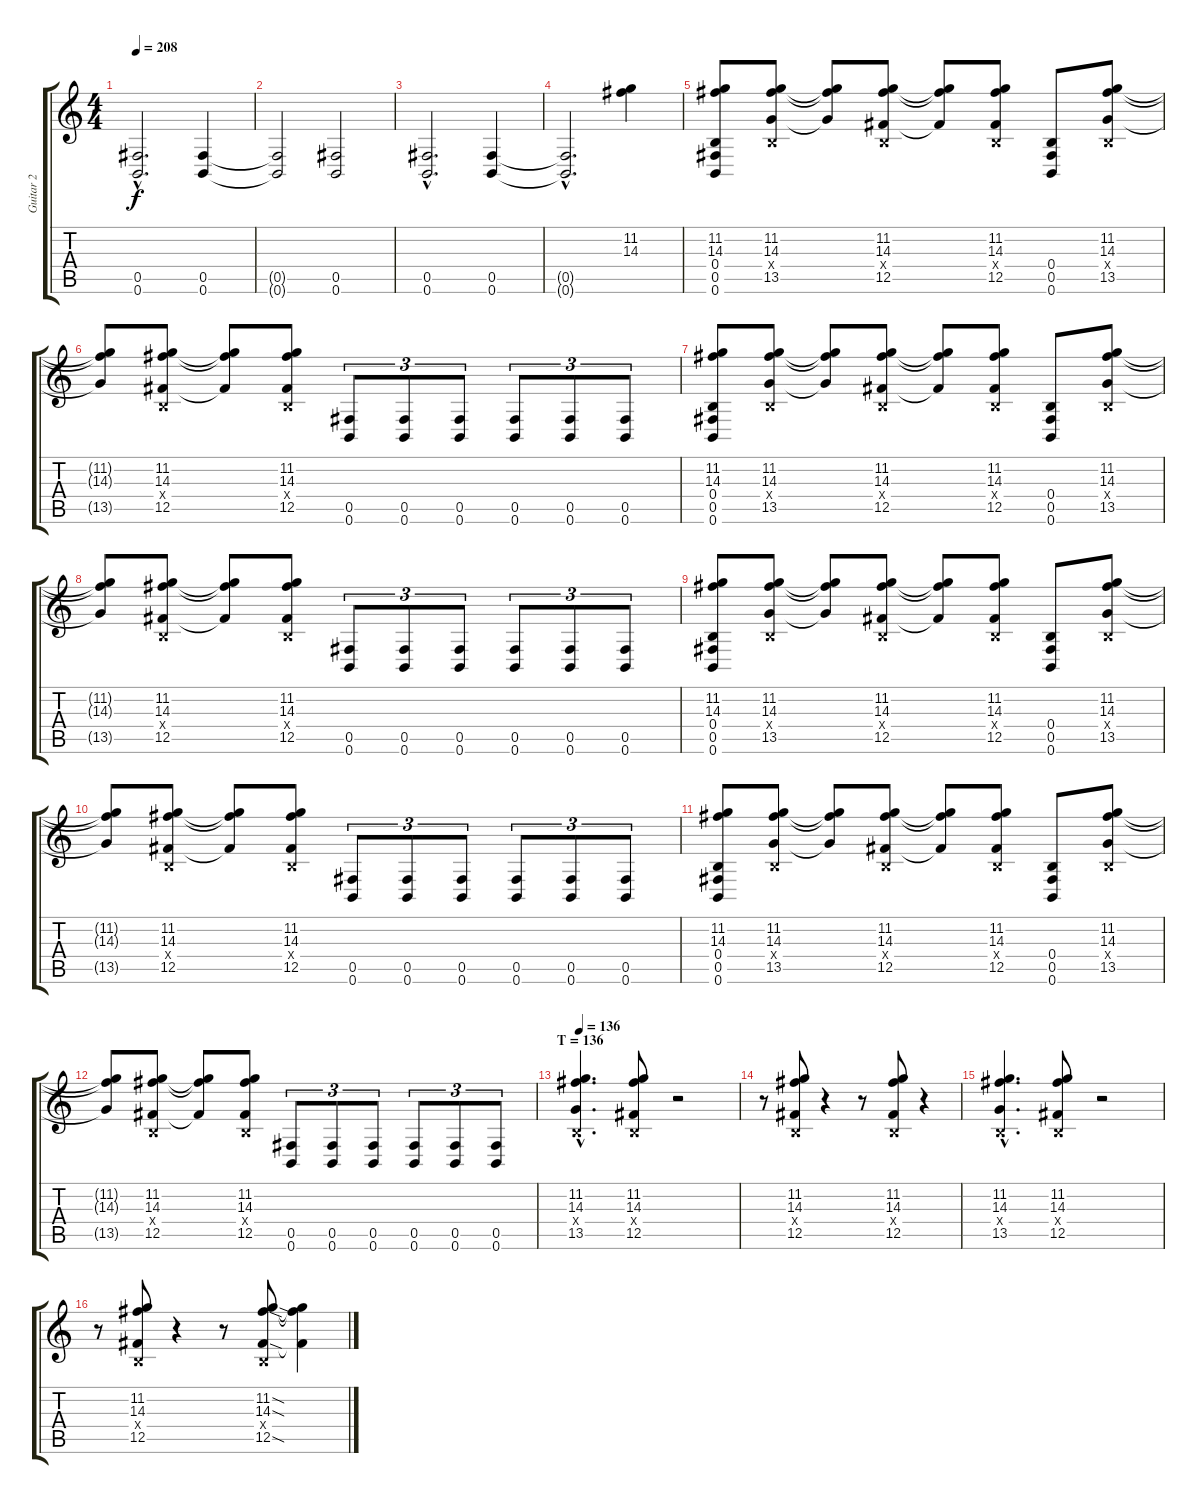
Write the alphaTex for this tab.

\track ("Guitar 2" "Guitar 2") {instrument distortionguitar}
\staff {score tabs}
\tuning (Db4 Ab3 E3 B2 Gb2 B1) {hide}
\ts (4 4)
\section ("" "")
\tempo 208
\clef g2
\ks c
(0.5{hac} 0.6{hac}).2{d dy f} (0.5 0.6).4 |
(0.5{t} 0.6{t}).2 (0.5 0.6).2 |
(0.5{hac} 0.6{hac}).2{d} (0.5 0.6).4 |
(0.5{hac t} 0.6{hac t}).2{d} (11.2 14.3).4 |
\section ("" "")
(11.2 14.3 0.4 0.5 0.6).8 (11.2 14.3 0.4{x} 13.5).8 (11.2{t} 14.3{t} 13.5{t}).8 (11.2 14.3 0.4{x} 12.5).8 (11.2{t} 14.3{t} 12.5{t}).8 (11.2 14.3 0.4{x} 12.5).8 (0.4 0.5 0.6).8 (11.2 14.3 0.4{x} 13.5).8 |
(11.2{t} 14.3{t} 13.5{t}).8 (11.2 14.3 0.4{x} 12.5).8 (11.2{t} 14.3{t} 12.5{t}).8 (11.2 14.3 0.4{x} 12.5).8 (0.5 0.6).8{tu (3 2)} (0.5 0.6).8{tu (3 2)} (0.5 0.6).8{tu (3 2)} (0.5 0.6).8{tu (3 2)} (0.5 0.6).8{tu (3 2)} (0.5 0.6).8{tu (3 2)} |
(11.2 14.3 0.4 0.5 0.6).8 (11.2 14.3 0.4{x} 13.5).8 (11.2{t} 14.3{t} 13.5{t}).8 (11.2 14.3 0.4{x} 12.5).8 (11.2{t} 14.3{t} 12.5{t}).8 (11.2 14.3 0.4{x} 12.5).8 (0.4 0.5 0.6).8 (11.2 14.3 0.4{x} 13.5).8 |
(11.2{t} 14.3{t} 13.5{t}).8 (11.2 14.3 0.4{x} 12.5).8 (11.2{t} 14.3{t} 12.5{t}).8 (11.2 14.3 0.4{x} 12.5).8 (0.5 0.6).8{tu (3 2)} (0.5 0.6).8{tu (3 2)} (0.5 0.6).8{tu (3 2)} (0.5 0.6).8{tu (3 2)} (0.5 0.6).8{tu (3 2)} (0.5 0.6).8{tu (3 2)} |
(11.2 14.3 0.4 0.5 0.6).8 (11.2 14.3 0.4{x} 13.5).8 (11.2{t} 14.3{t} 13.5{t}).8 (11.2 14.3 0.4{x} 12.5).8 (11.2{t} 14.3{t} 12.5{t}).8 (11.2 14.3 0.4{x} 12.5).8 (0.4 0.5 0.6).8 (11.2 14.3 0.4{x} 13.5).8 |
(11.2{t} 14.3{t} 13.5{t}).8 (11.2 14.3 0.4{x} 12.5).8 (11.2{t} 14.3{t} 12.5{t}).8 (11.2 14.3 0.4{x} 12.5).8 (0.5 0.6).8{tu (3 2)} (0.5 0.6).8{tu (3 2)} (0.5 0.6).8{tu (3 2)} (0.5 0.6).8{tu (3 2)} (0.5 0.6).8{tu (3 2)} (0.5 0.6).8{tu (3 2)} |
(11.2 14.3 0.4 0.5 0.6).8 (11.2 14.3 0.4{x} 13.5).8 (11.2{t} 14.3{t} 13.5{t}).8 (11.2 14.3 0.4{x} 12.5).8 (11.2{t} 14.3{t} 12.5{t}).8 (11.2 14.3 0.4{x} 12.5).8 (0.4 0.5 0.6).8 (11.2 14.3 0.4{x} 13.5).8 |
(11.2{t} 14.3{t} 13.5{t}).8 (11.2 14.3 0.4{x} 12.5).8 (11.2{t} 14.3{t} 12.5{t}).8 (11.2 14.3 0.4{x} 12.5).8 (0.5 0.6).8{tu (3 2)} (0.5 0.6).8{tu (3 2)} (0.5 0.6).8{tu (3 2)} (0.5 0.6).8{tu (3 2)} (0.5 0.6).8{tu (3 2)} (0.5 0.6).8{tu (3 2)} |
\section ("" "T = 136")
\tempo 136
(11.2{hac} 14.3{hac} 0.4{hac x} 13.5{hac}).4{d} (11.2 14.3 0.4{x} 12.5).8 r.2 |
r.8 (11.2 14.3 0.4{x} 12.5).8 r.4 r.8 (11.2 14.3 0.4{x} 12.5).8 r.4 |
(11.2{hac} 14.3{hac} 0.4{hac x} 13.5{hac}).4{d} (11.2 14.3 0.4{x} 12.5).8 r.2 |
r.8 (11.2 14.3 0.4{x} 12.5).8 r.4 r.8 (11.2{sod} 14.3{sod} 0.4{x} 12.5{sod}).8 (11.2{t} 14.3{t} 12.5{t}).4
